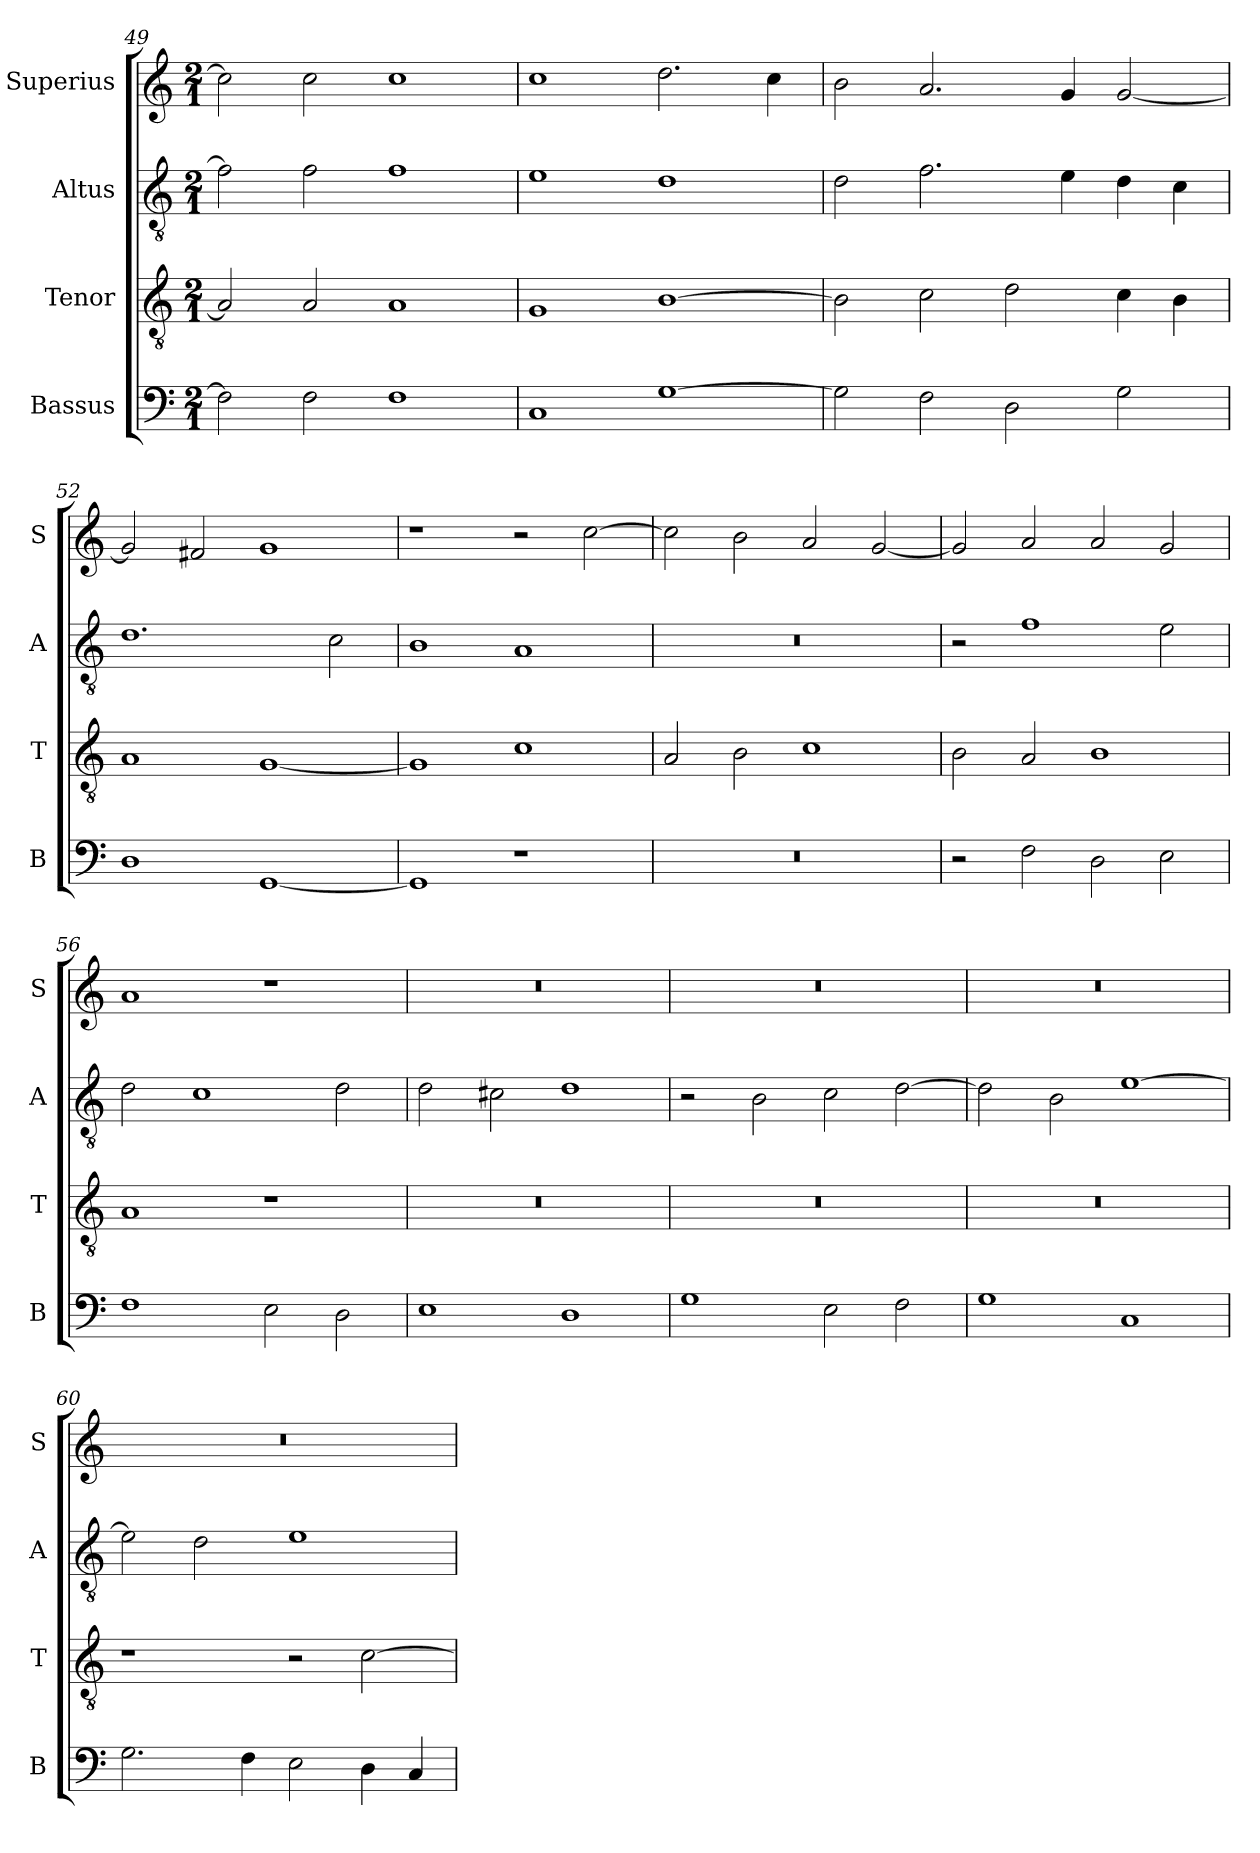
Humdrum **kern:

**kern	**kern	**kern	**kern
*part4	*part3	*part2	*part1
*staff4	*staff3	*staff2	*staff1
*I"Bassus	*I"Tenor	*I"Altus	*I"Superius
*I'B	*I'T	*I'A	*I'S
*clefF4	*clefGv2	*clefGv2	*clefG2
*k[]	*k[]	*k[]	*k[]
*M2/1	*M2/1	*M2/1	*M2/1
=49	=49	=49	=49
2F\]	2A/]	2f\]	2cc\]
2F\	2A/	2f\	2cc\
1F	1A	1f	1cc
=50	=50	=50	=50
1C	1G	1e	1cc
[1G	[1B	1d	2.dd\
.	.	.	4cc\
=51	=51	=51	=51
2G\]	2B\]	2d\	2b\
2F\	2c\	2.f\	2.a/
2D\	2d\	.	.
.	.	4e\	4g/
2G\	4c\	4d\	[2g/
.	4B\	4c\	.
=52	=52	=52	=52
1D	1A	1.d	2g/]
.	.	.	2f#X/
[1GG	[1G	.	1g
.	.	2c\	.
=53	=53	=53	=53
1GG]	1G]	1B	1r
1r	1c	1A	2r
.	.	.	[2cc\
=54	=54	=54	=54
0r	2A/	0r	2cc\]
.	2B\	.	2b\
.	1c	.	2a/
.	.	.	[2g/
=55	=55	=55	=55
2r	2B\	2r	2g/]
2F\	2A/	1f	2a/
2D\	1B	.	2a/
2E\	.	2e\	2g/
=56	=56	=56	=56
1F	1A	2d\	1a
.	.	1c	.
2E\	1r	.	1r
2D\	.	2d\	.
=57	=57	=57	=57
1E	0r	2d\	0r
.	.	2c#X\	.
1D	.	1d	.
=58	=58	=58	=58
1G	0r	2r	0r
.	.	2B\	.
2E\	.	2c\	.
2F\	.	[2d\	.
=59	=59	=59	=59
1G	0r	2d\]	0r
.	.	2B\	.
1C	.	[1e	.
=60	=60	=60	=60
2.G\	1r	2e\]	0r
.	.	2d\	.
4F\	.	.	.
2E\	2r	1e	.
4D\	[2c\	.	.
4C/	.	.	.
=	=	=	=
*-	*-	*-	*-
